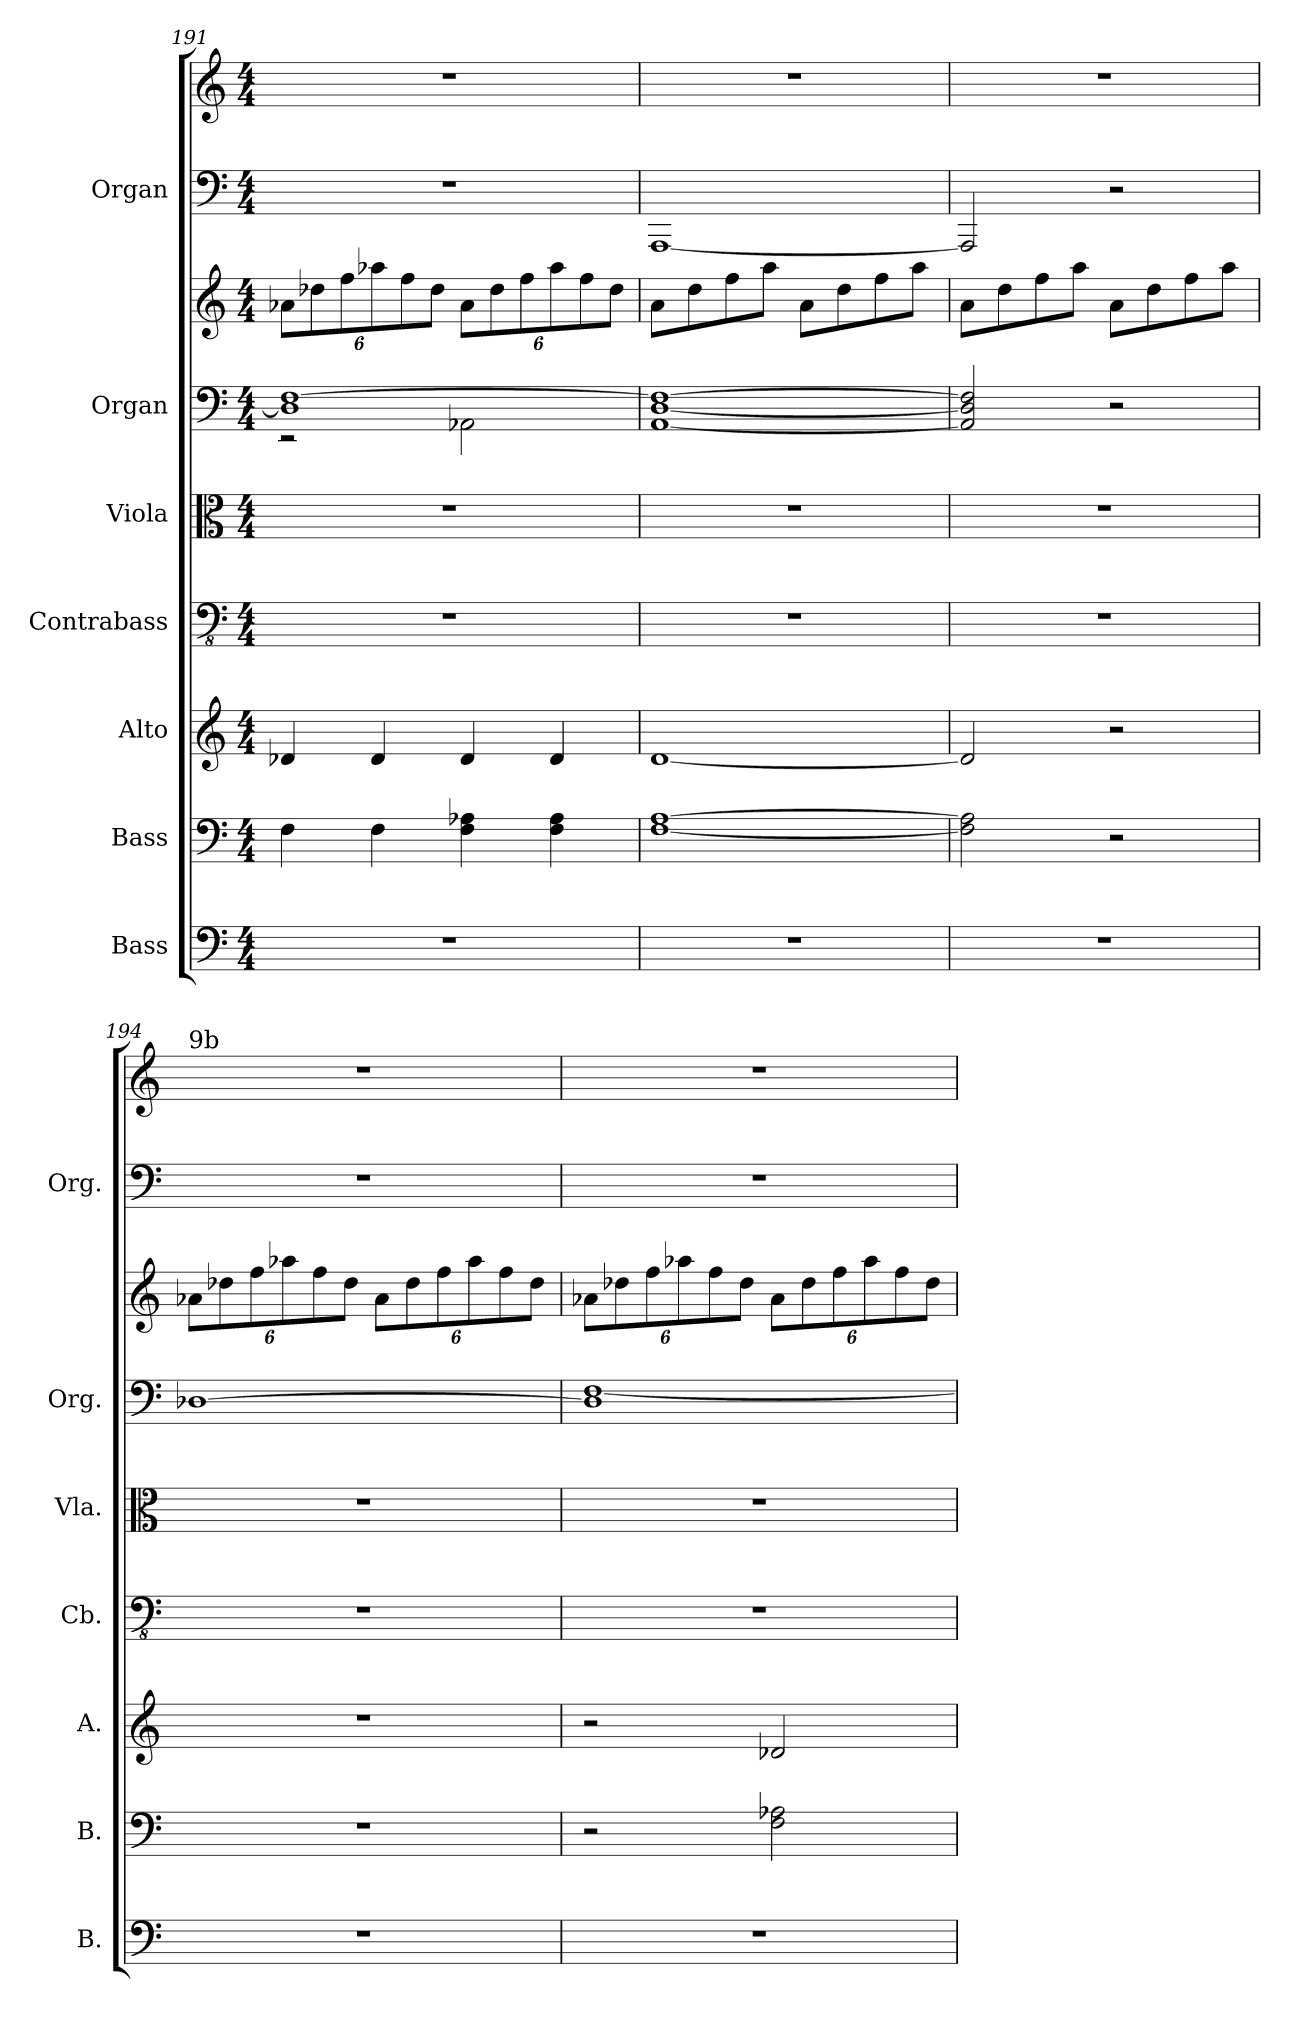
**kern	**kern	**kern	**kern	**kern	**kern	**kern	**kern	**kern
*part7	*part6	*part5	*part4	*part3	*part2	*part2	*part1	*part1
*staff9	*staff8	*staff7	*staff6	*staff5	*staff4	*staff3	*staff2	*staff1
*I"Bass	*I"Bass	*I"Alto	*I"Contrabass	*I"Viola	*I"Organ	*	*I"Organ	*
*I'B.	*I'B.	*I'A.	*I'Cb.	*I'Vla.	*I'Org.	*	*I'Org.	*
*clefF4	*clefF4	*clefG2	*clefFv4	*clefC3	*clefF4	*clefG2	*clefF4	*clefG2
*	*	*	*ITrd7c12	*	*	*	*	*
*k[]	*k[]	*k[]	*k[]	*k[]	*k[]	*k[]	*k[]	*k[]
*M4/4	*M4/4	*M4/4	*M4/4	*M4/4	*M4/4	*M4/4	*M4/4	*M4/4
=191	=191	=191	=191	=191	=191	=191	=191	=191
*	*	*	*	*	*^	*	*	*
*	*	*	*	*	*	*	*Xbrackettup	*	*
1r	4F\	4d-X/	1r	1r	1D-] [1F	2r	12a-X\L	1r	1r
.	.	.	.	.	.	.	12dd-X\	.	.
.	.	.	.	.	.	.	12ff\	.	.
.	4F\	4d-/	.	.	.	.	12aa-X\	.	.
.	.	.	.	.	.	.	12ff\	.	.
.	.	.	.	.	.	.	12dd-\J	.	.
.	4F\ 4A-X\	4d-/	.	.	.	2AA-X\	12a-\L	.	.
.	.	.	.	.	.	.	12dd-\	.	.
.	.	.	.	.	.	.	12ff\	.	.
.	4F\ 4A-\	4d-/	.	.	.	.	12aa-\	.	.
.	.	.	.	.	.	.	12ff\	.	.
.	.	.	.	.	.	.	12dd-\J	.	.
*	*	*	*	*	*v	*v	*	*	*
=192	=192	=192	=192	=192	=192	=192	=192	=192
1r	[1F [1A	[1d	1r	1r	[1AA [1D 1F_	8a\L	[1AAA	1r
.	.	.	.	.	.	8dd\	.	.
.	.	.	.	.	.	8ff\	.	.
.	.	.	.	.	.	8aa\J	.	.
.	.	.	.	.	.	8a\L	.	.
.	.	.	.	.	.	8dd\	.	.
.	.	.	.	.	.	8ff\	.	.
.	.	.	.	.	.	8aa\J	.	.
!!LO:PB:g=z
=193	=193	=193	=193	=193	=193	=193	=193	=193
1r	2F\] 2A\]	2d/]	1r	1r	2AA/] 2D/] 2F/]	8a\L	2AAA/]	1r
.	.	.	.	.	.	8dd\	.	.
.	.	.	.	.	.	8ff\	.	.
.	.	.	.	.	.	8aa\J	.	.
.	2r	2r	.	.	2r	8a\L	2r	.
.	.	.	.	.	.	8dd\	.	.
.	.	.	.	.	.	8ff\	.	.
.	.	.	.	.	.	8aa\J	.	.
=194	=194	=194	=194	=194	=194	=194	=194	=194
!	!	!	!	!	!	!	!	!LO:TX:a:t=9b
1r	1r	1r	1r	1r	[1D-X	12a-X\L	1r	1r
.	.	.	.	.	.	12dd-X\	.	.
.	.	.	.	.	.	12ff\	.	.
.	.	.	.	.	.	12aa-X\	.	.
.	.	.	.	.	.	12ff\	.	.
.	.	.	.	.	.	12dd-\J	.	.
.	.	.	.	.	.	12a-\L	.	.
.	.	.	.	.	.	12dd-\	.	.
.	.	.	.	.	.	12ff\	.	.
.	.	.	.	.	.	12aa-\	.	.
.	.	.	.	.	.	12ff\	.	.
.	.	.	.	.	.	12dd-\J	.	.
=195	=195	=195	=195	=195	=195	=195	=195	=195
*	*	*	*	*	*^	*	*	*
1r	2r	2r	1r	1r	1D-]	[1F	12a-X\L	1r	1r
.	.	.	.	.	.	.	12dd-X\	.	.
.	.	.	.	.	.	.	12ff\	.	.
.	.	.	.	.	.	.	12aa-X\	.	.
.	.	.	.	.	.	.	12ff\	.	.
.	.	.	.	.	.	.	12dd-\J	.	.
.	2F\ 2A-X\	2d-X/	.	.	.	.	12a-\L	.	.
.	.	.	.	.	.	.	12dd-\	.	.
.	.	.	.	.	.	.	12ff\	.	.
.	.	.	.	.	.	.	12aa-\	.	.
.	.	.	.	.	.	.	12ff\	.	.
.	.	.	.	.	.	.	12dd-\J	.	.
*	*	*	*	*	*v	*v	*	*	*
=	=	=	=	=	=	=	=	=
*-	*-	*-	*-	*-	*-	*-	*-	*-
